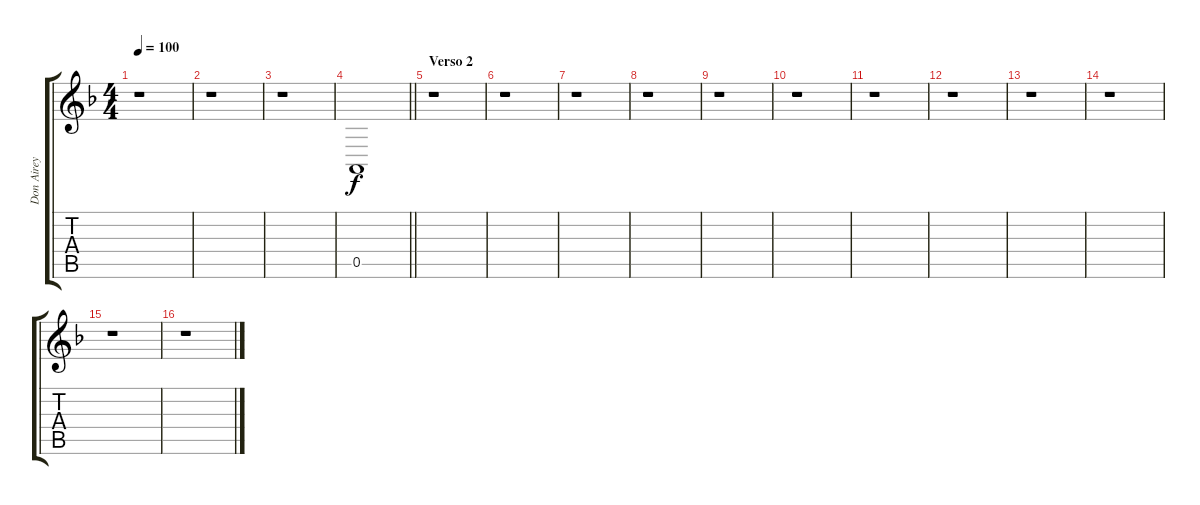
\track ("Don Airey - Organ" "Don Airey ") {instrument lead2sawtooth}
\staff {score tabs}
\tuning (E4 B3 G3 D3 A2 E2) {hide}
\ts (4 4)
\tempo 100
\clef g2
\ks dminor
r.1{dy f} |
r.1 |
r.1 |
\barLineRight lightlight
0.5.1 |
\section ("" "Verso 2")
r.1 |
r.1 |
r.1 |
r.1 |
r.1 |
r.1 |
r.1 |
r.1 |
r.1 |
r.1 |
r.1 |
r.1
